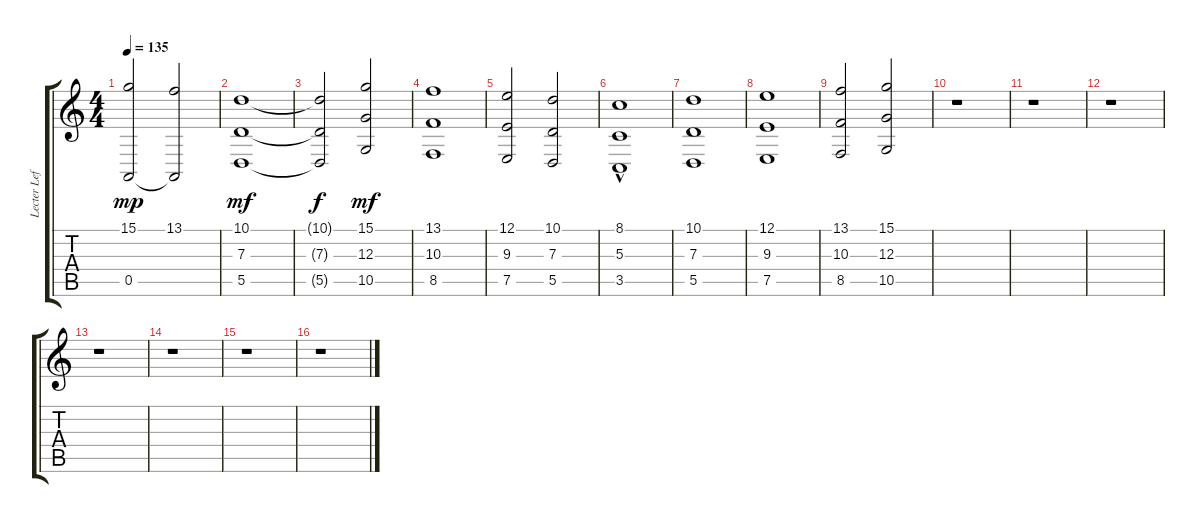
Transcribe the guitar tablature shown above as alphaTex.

\track ("Lecter Left" "Lecter Lef") {instrument pad4choir}
\staff {score tabs}
\tuning (E4 B3 G3 D3 A2 E2) {hide}
\ts (4 4)
\tempo 135
\clef g2
\ks c
(15.1 0.5{t}).2{dy mp} (13.1 0.5{t}).2 |
(10.1 7.3 5.5).1{dy mf} |
(10.1{t} 7.3{t} 5.5{t}).2{dy f} (15.1 12.3 10.5).2{dy mf} |
(13.1 10.3 8.5).1 |
(12.1 9.3 7.5).2 (10.1 7.3 5.5).2 |
(8.1 5.3{hac} 3.5{hac}).1 |
(10.1 7.3 5.5).1 |
(12.1 9.3 7.5).1 |
(13.1 10.3 8.5).2 (15.1 12.3 10.5).2 |
r.1 |
r.1 |
r.1 |
r.1 |
r.1 |
r.1 |
r.1
